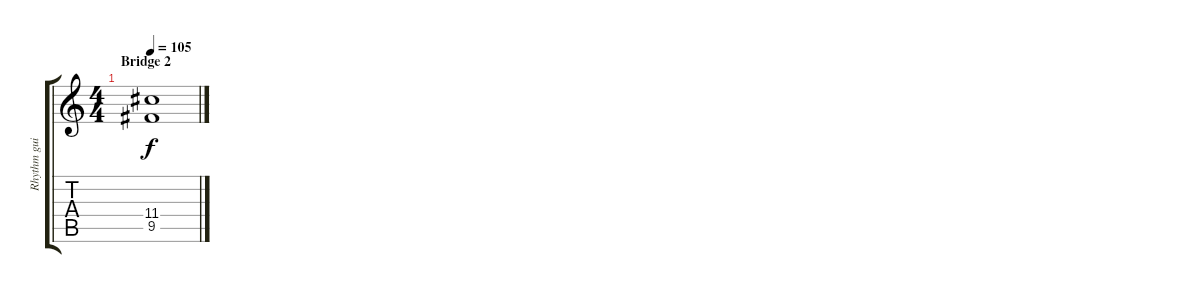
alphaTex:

\track ("Rhythm guitar 2" "Rhythm gui") {instrument distortionguitar}
\staff {score tabs}
\tuning (E4 B3 G3 D3 A2 E2) {hide}
\ts (4 4)
\section ("" "Bridge 2")
\tempo 105
\clef g2
\ks c
(11.4 9.5).1{dy f}
